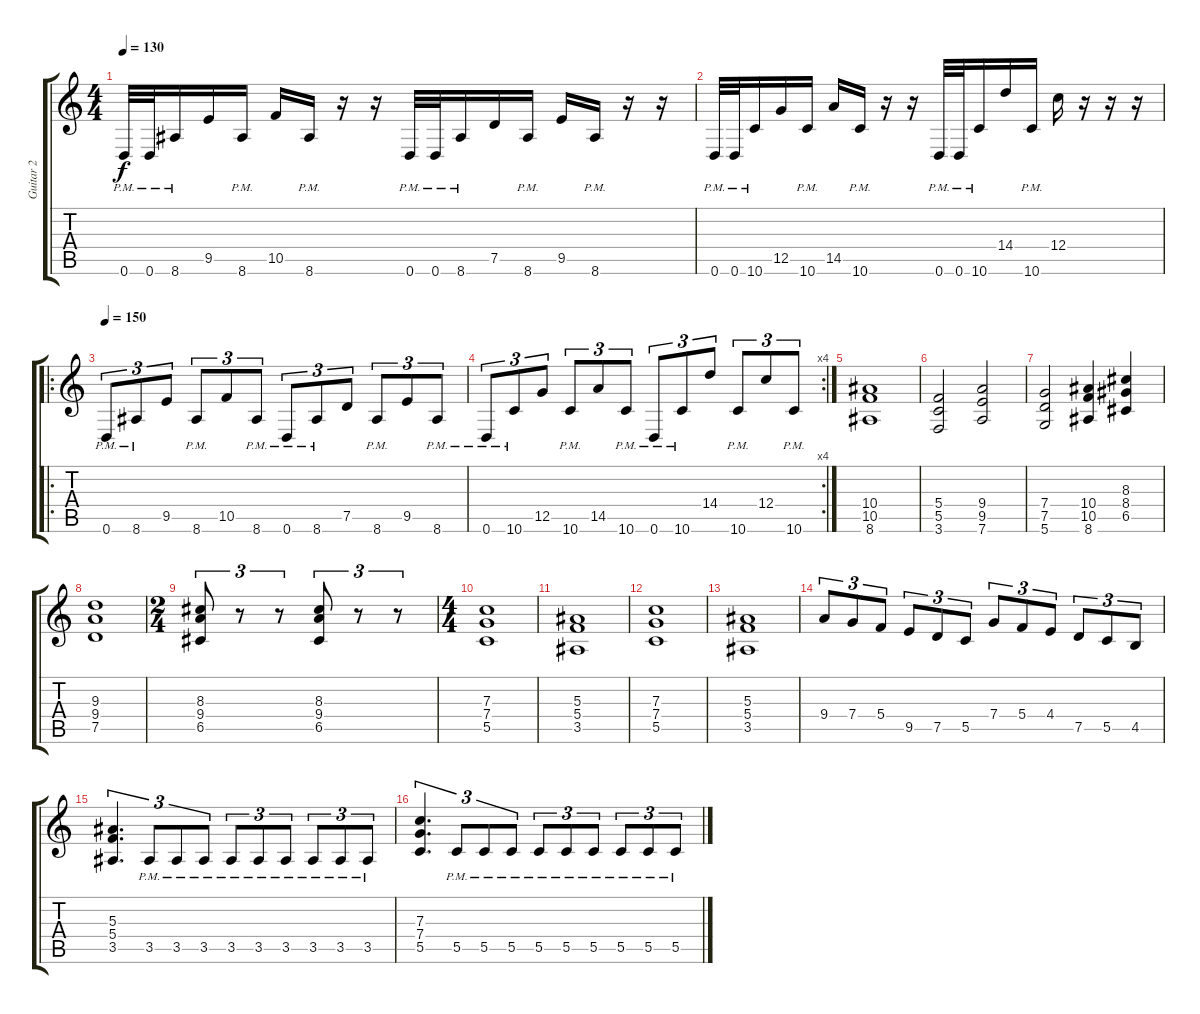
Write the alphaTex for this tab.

\track ("Guitar 2" "Guitar 2") {instrument distortionguitar}
\staff {score tabs}
\tuning (D4 A3 F3 C3 G2 D2) {hide}
\ts (4 4)
\tempo 130
\clef g2
\ks c
0.6{pm}.32{dy f} 0.6{pm}.32 8.6{pm}.16 9.5.16 8.6{pm}.16 10.5.16 8.6{pm}.16 r.16 r.16 0.6{pm}.32 0.6{pm}.32 8.6{pm}.16 7.5.16 8.6{pm}.16 9.5.16 8.6{pm}.16 r.16 r.16 |
0.6{pm}.32 0.6{pm}.32 10.6{pm}.16 12.5.16 10.6{pm}.16 14.5.16 10.6{pm}.16 r.16 r.16 0.6{pm}.32 0.6{pm}.32 10.6{pm}.16 14.4.16 10.6{pm}.16 12.4.16 r.16 r.16 r.16 |
\ro
\tempo 150
0.6{pm}.8{tu (3 2)} 8.6{pm}.8{tu (3 2)} 9.5.8{tu (3 2)} 8.6{pm}.8{tu (3 2)} 10.5.8{tu (3 2)} 8.6{pm}.8{tu (3 2)} 0.6{pm}.8{tu (3 2)} 8.6{pm}.8{tu (3 2)} 7.5.8{tu (3 2)} 8.6{pm}.8{tu (3 2)} 9.5.8{tu (3 2)} 8.6{pm}.8{tu (3 2)} |
\rc 4
0.6{pm}.8{tu (3 2)} 10.6{pm}.8{tu (3 2)} 12.5.8{tu (3 2)} 10.6{pm}.8{tu (3 2)} 14.5.8{tu (3 2)} 10.6{pm}.8{tu (3 2)} 0.6{pm}.8{tu (3 2)} 10.6{pm}.8{tu (3 2)} 14.4.8{tu (3 2)} 10.6{pm}.8{tu (3 2)} 12.4.8{tu (3 2)} 10.6{pm}.8{tu (3 2)} |
(10.4 10.5 8.6).1{balance 8} |
(5.4 5.5 3.6).2 (9.4 9.5 7.6).2 |
(7.4 7.5 5.6).2 (10.4 10.5 8.6).4 (8.3 8.4 6.5).4 |
(9.3 9.4 7.5).1 |
\ts (2 4)
(8.3 9.4 6.5).8{tu (3 2)} r.8{tu (3 2)} r.8{tu (3 2)} (8.3 9.4 6.5).8{tu (3 2)} r.8{tu (3 2)} r.8{tu (3 2)} |
\ts (4 4)
(7.3 7.4 5.5).1 |
(5.3 5.4 3.5).1 |
(7.3 7.4 5.5).1 |
(5.3 5.4 3.5).1 |
9.4.8{tu (3 2)} 7.4.8{tu (3 2)} 5.4.8{tu (3 2)} 9.5.8{tu (3 2)} 7.5.8{tu (3 2)} 5.5.8{tu (3 2)} 7.4.8{tu (3 2)} 5.4.8{tu (3 2)} 4.4.8{tu (3 2)} 7.5.8{tu (3 2)} 5.5.8{tu (3 2)} 4.5.8{tu (3 2)} |
(5.3 5.4 3.5).4{d tu (3 2)} 3.5{pm}.8{tu (3 2)} 3.5{pm}.8{tu (3 2)} 3.5{pm}.8{tu (3 2)} 3.5{pm}.8{tu (3 2)} 3.5{pm}.8{tu (3 2)} 3.5{pm}.8{tu (3 2)} 3.5{pm}.8{tu (3 2)} 3.5{pm}.8{tu (3 2)} 3.5{pm}.8{tu (3 2)} |
(7.3 7.4 5.5).4{d tu (3 2)} 5.5{pm}.8{tu (3 2)} 5.5{pm}.8{tu (3 2)} 5.5{pm}.8{tu (3 2)} 5.5{pm}.8{tu (3 2)} 5.5{pm}.8{tu (3 2)} 5.5{pm}.8{tu (3 2)} 5.5{pm}.8{tu (3 2)} 5.5{pm}.8{tu (3 2)} 5.5{pm}.8{tu (3 2)}
